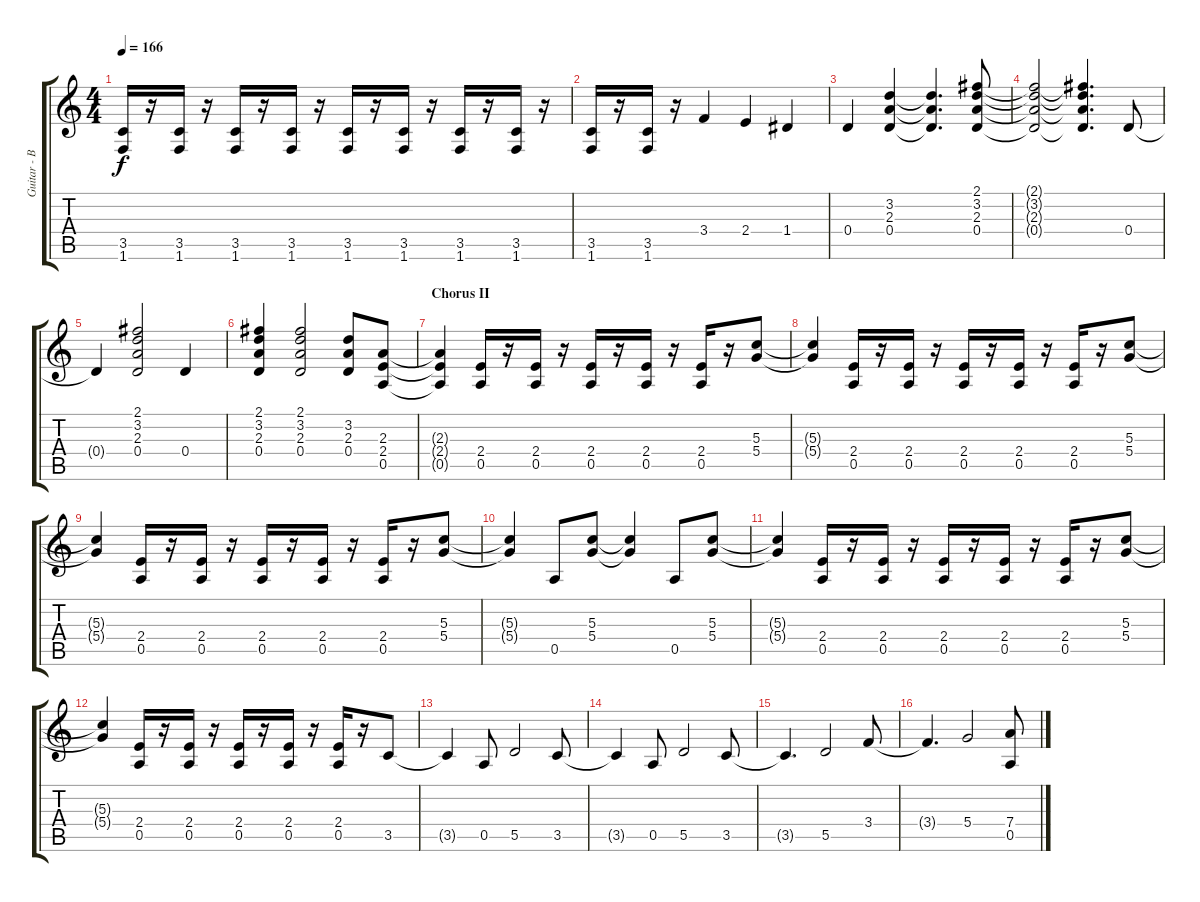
\track ("Guitar - Blackmore" "Guitar - B") {instrument distortionguitar}
\staff {score tabs}
\tuning (E4 B3 G3 D3 A2 E2) {hide}
\ts (4 4)
\tempo 166
\clef g2
\ks c
(3.5 1.6).16{dy f} r.16 (3.5 1.6).16 r.16 (3.5 1.6).16 r.16 (3.5 1.6).16 r.16 (3.5 1.6).16 r.16 (3.5 1.6).16 r.16 (3.5 1.6).16 r.16 (3.5 1.6).16 r.16 |
(3.5 1.6).16 r.16 (3.5 1.6).16 r.16 3.4.4 2.4.4 1.4.4 |
0.4.4 (3.2 2.3 0.4).4 (3.2{t} 2.3{t} 0.4{t}).4{d} (2.1 3.2 2.3 0.4).8 |
(2.1{t} 3.2{t} 2.3{t} 0.4{t}).2 (2.1{t} 3.2{t} 2.3{t} 0.4{t}).4{d} 0.4.8 |
0.4{t}.4 (2.1 3.2 2.3 0.4).2 0.4.4 |
(2.1 3.2 2.3 0.4).4 (2.1 3.2 2.3 0.4).2 (3.2 2.3 0.4).8 (2.3 2.4 0.5).8 |
\section ("" "Chorus II")
(2.3{t} 2.4{t} 0.5{t}).4 (2.4 0.5).16 r.16 (2.4 0.5).16 r.16 (2.4 0.5).16 r.16 (2.4 0.5).16 r.16 (2.4 0.5).16 r.16 (5.3 5.4).8 |
(5.3{t} 5.4{t}).4 (2.4 0.5).16 r.16 (2.4 0.5).16 r.16 (2.4 0.5).16 r.16 (2.4 0.5).16 r.16 (2.4 0.5).16 r.16 (5.3 5.4).8 |
(5.3{t} 5.4{t}).4 (2.4 0.5).16 r.16 (2.4 0.5).16 r.16 (2.4 0.5).16 r.16 (2.4 0.5).16 r.16 (2.4 0.5).16 r.16 (5.3 5.4).8 |
(5.3{t} 5.4{t}).4 0.5.8 (5.3 5.4).8 (5.3{t} 5.4{t}).4 0.5.8 (5.3 5.4).8 |
(5.3{t} 5.4{t}).4 (2.4 0.5).16 r.16 (2.4 0.5).16 r.16 (2.4 0.5).16 r.16 (2.4 0.5).16 r.16 (2.4 0.5).16 r.16 (5.3 5.4).8 |
(5.3{t} 5.4{t}).4 (2.4 0.5).16 r.16 (2.4 0.5).16 r.16 (2.4 0.5).16 r.16 (2.4 0.5).16 r.16 (2.4 0.5).16 r.16 3.5.8 |
3.5{t}.4 0.5.8 5.5.2 3.5.8 |
3.5{t}.4 0.5.8 5.5.2 3.5.8 |
3.5{t}.4{d} 5.5.2 3.4.8 |
3.4{t}.4{d} 5.4.2 (7.4 0.5).8
